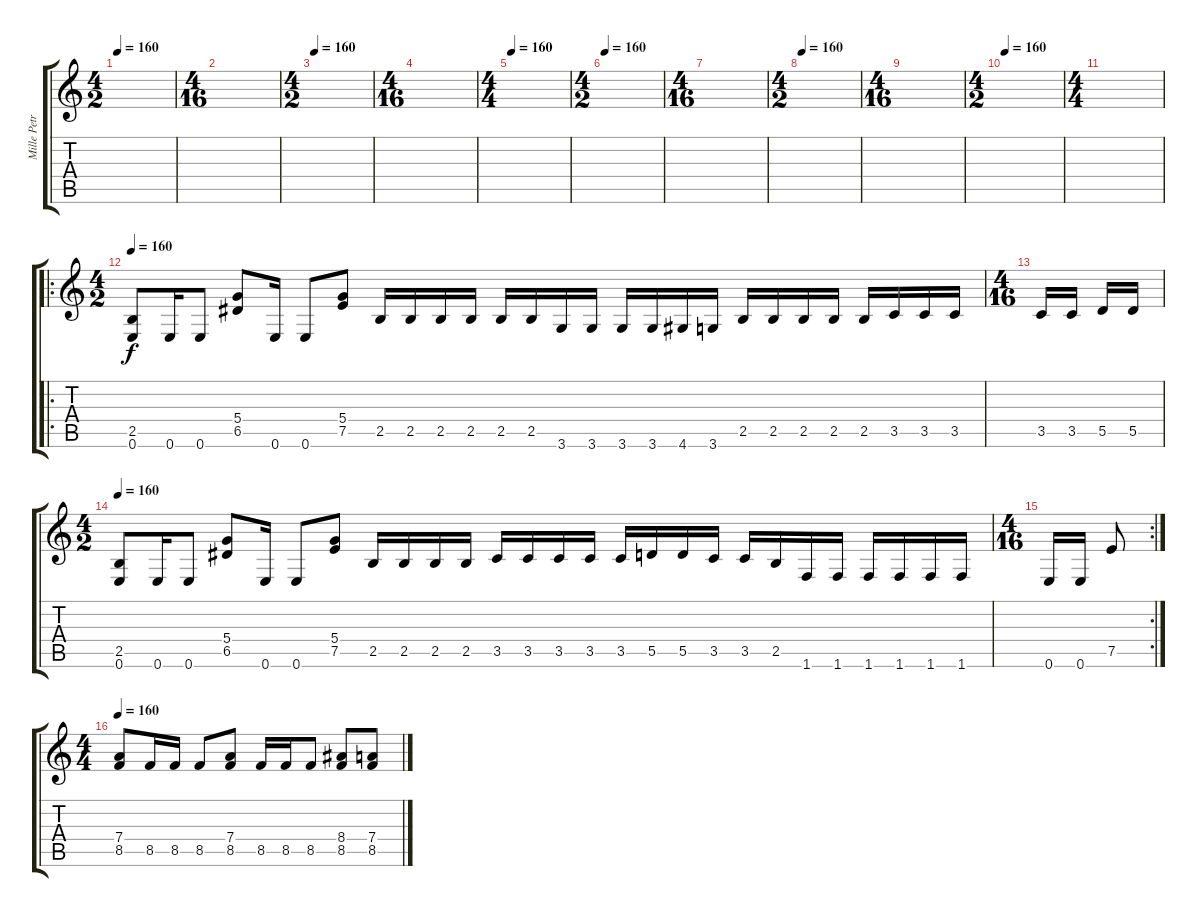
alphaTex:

\track ("Mille Petrozza" "Mille Petr") {instrument distortionguitar}
\staff {score tabs}
\tuning (E4 B3 G3 D3 A2 E2) {hide}
\ts (4 2)
\tempo 160
\clef g2
\ks c
|
\ts (4 16)
|
\ts (4 2)
\tempo 150
\tempo 160
|
\ts (4 16)
|
\ts (4 4)
\tempo 160
|
\ts (4 2)
\tempo 160
|
\ts (4 16)
|
\ts (4 2)
\tempo 160
|
\ts (4 16)
|
\ts (4 2)
\tempo 160
|
\ts (4 4)
|
\ro
\ts (4 2)
\tempo 160
(2.5 0.6).8 0.6.16 0.6.8 (5.4 6.5).8 0.6.16 0.6.8 (5.4 7.5).8 2.5.16 2.5.16 2.5.16 2.5.16 2.5.16 2.5.16 3.6.16 3.6.16 3.6.16 3.6.16 4.6.16 3.6.16 2.5.16 2.5.16 2.5.16 2.5.16 2.5.16 3.5.16 3.5.16 3.5.16 |
\ts (4 16)
3.5.16 3.5.16 5.5.16 5.5.16 |
\ts (4 2)
\tempo 150
\tempo 160
(2.5 0.6).8 0.6.16 0.6.8 (5.4 6.5).8 0.6.16 0.6.8 (5.4 7.5).8 2.5.16 2.5.16 2.5.16 2.5.16 3.5.16 3.5.16 3.5.16 3.5.16 3.5.16 5.5.16 5.5.16 3.5.16 3.5.16 2.5.16 1.6.16 1.6.16 1.6.16 1.6.16 1.6.16 1.6.16 |
\rc 2
\ts (4 16)
0.6.16 0.6.16 7.5.8 |
\ts (4 4)
\tempo 160
(7.4 8.5).8 8.5.16 8.5.16 8.5.8 (7.4 8.5).8 8.5.16 8.5.16 8.5.8 (8.4 8.5).8 (7.4 8.5).8
